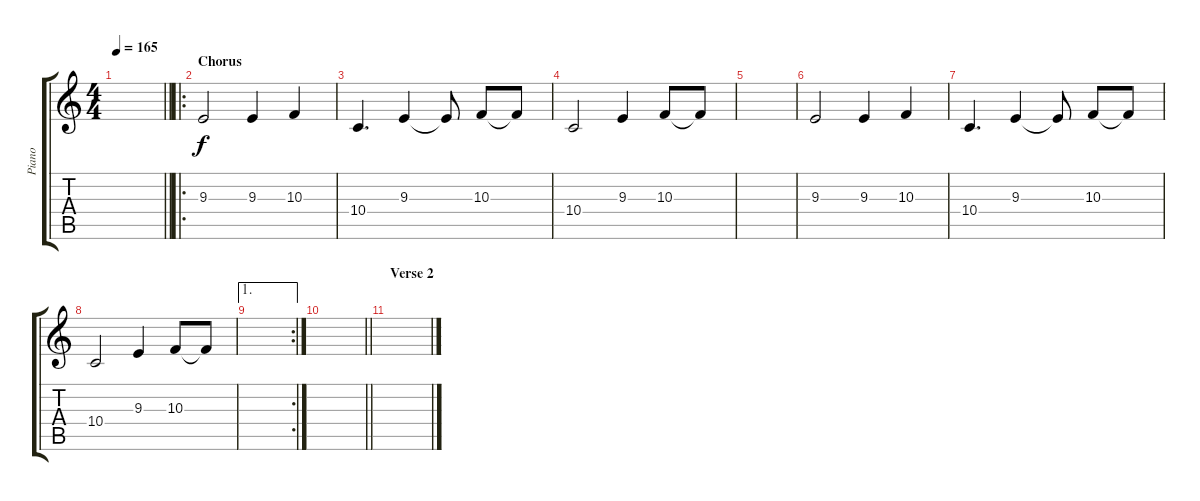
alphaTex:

\track ("Piano" "Piano") {instrument acousticgrandpiano}
\staff {score tabs}
\tuning (E4 B3 G3 D3 A2 E2) {hide}
\ts (4 4)
\tempo 165
\clef g2
\barLineRight lightlight
\ks c
|
\ro
\section ("" "Chorus")
9.3.2 9.3.4 10.3.4 |
10.4.4{d} 9.3.4 9.3{t}.8 10.3.8 10.3{t}.8 |
10.4.2 9.3.4 10.3.8 10.3{t}.8 |
|
9.3.2 9.3.4 10.3.4 |
10.4.4{d} 9.3.4 9.3{t}.8 10.3.8 10.3{t}.8 |
10.4.2 9.3.4 10.3.8 10.3{t}.8 |
\ae 1
\rc 2
|
\barLineRight lightlight
|
\section ("" "Verse 2")
